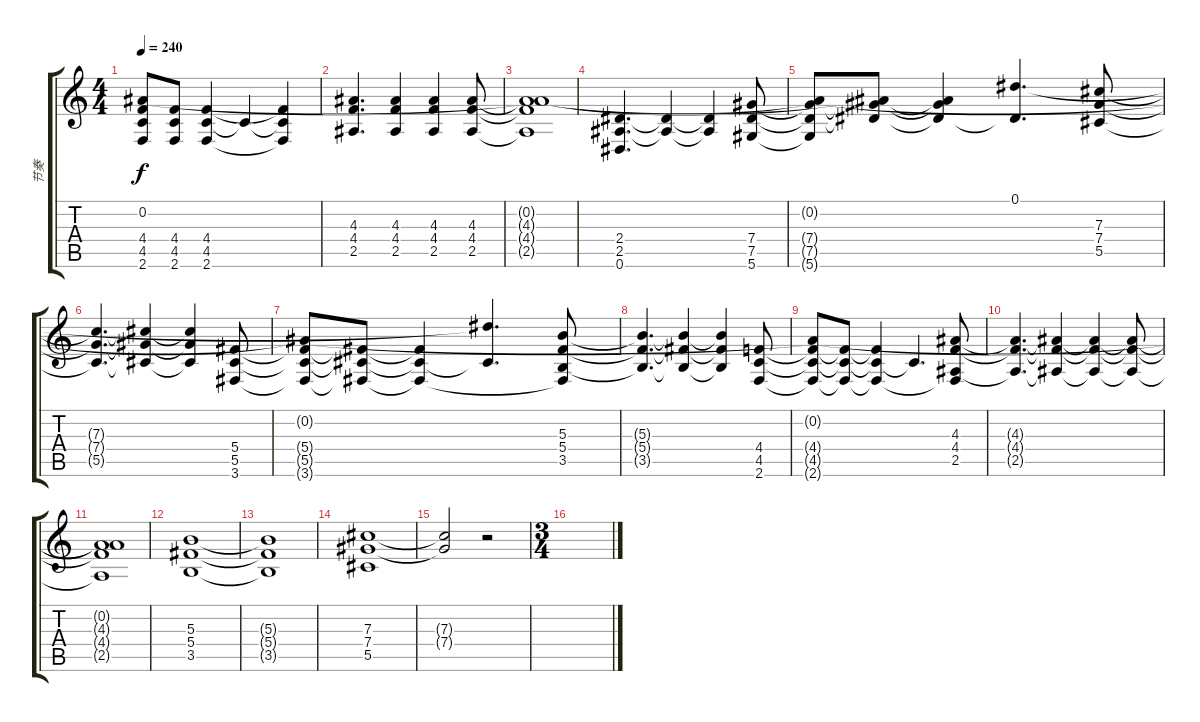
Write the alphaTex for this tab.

\track ("节奏" "节奏") {instrument distortionguitar}
\staff {score tabs}
\tuning (Eb4 Bb3 Gb3 Db3 Ab2 Eb2) {hide}
\ts (4 4)
\tempo 240
\clef g2
\ks c
(0.2{t} 4.4{t} 4.5{t} 2.6{t}).8{dy f} (4.4 4.5 2.6).8 (4.4 4.5 2.6).4 4.5{t}.4 (4.4{t} 4.5{t} 2.6{t}).4 |
(4.3 4.4 2.5).4{d} (4.3 4.4 2.5).4 (4.3 4.4 2.5).4 (4.3 4.4 2.5).8 |
(0.2{t} 4.3{t} 4.4{t} 2.5{t}).1 |
(2.4 2.5 0.6).4{d} (2.4{t} 2.5{t}).4 (2.4{t} 2.5{t}).4 (7.4 7.5 5.6).8 |
(0.2{t} 7.4{t} 7.5{t} 5.6{t}).8 (4.3{t} 7.4{t} 7.5{t}).8 (4.3{t} 7.4{t} 7.5{t}).4 (0.1 7.5{t}).4{d} (7.3 7.4 5.5).8 |
(7.3{t} 7.4{t} 5.5{t}).4{d} (7.3{t} 7.4{t} 5.5{t}).4 (7.3{t} 7.4{t} 5.5{t}).4 (5.4 5.5 3.6).8 |
(0.2{t} 5.4{t} 5.5{t} 3.6{t}).8 (5.4{t} 5.5{t} 3.6{t}).8 (5.4{t} 5.5{t} 3.6{t}).4 (0.1{t} 5.5{t}).4{d} (5.3 5.4 3.5 3.6{t}).8 |
(5.3{t} 5.4{t} 3.5{t}).4{d} (5.3{t} 5.4{t} 3.5{t}).4 (5.3{t} 5.4{t} 3.5{t}).4 (4.4 4.5 2.6).8 |
(0.2{t} 4.4{t} 4.5{t} 2.6{t}).8 (4.4{t} 4.5{t} 2.6{t}).8 (4.4{t} 4.5{t} 2.6{t}).4 4.5{t}.4{d} (4.3 4.4 2.5 2.6{t}).8 |
(4.3{t} 4.4{t} 2.5{t}).4{d} (4.3{t} 4.4{t} 2.5{t}).4 (4.3{t} 4.4{t} 2.5{t}).4 (4.3{t} 4.4{t} 2.5{t}).8 |
(0.2{t} 4.3{t} 4.4{t} 2.5{t}).1 |
(5.3 5.4 3.5).1 |
(5.3{t} 5.4{t} 3.5{t}).1 |
(7.3 7.4 5.5).1 |
(7.3{t} 7.4{t}).2 r.2 |
\ts (3 4)
